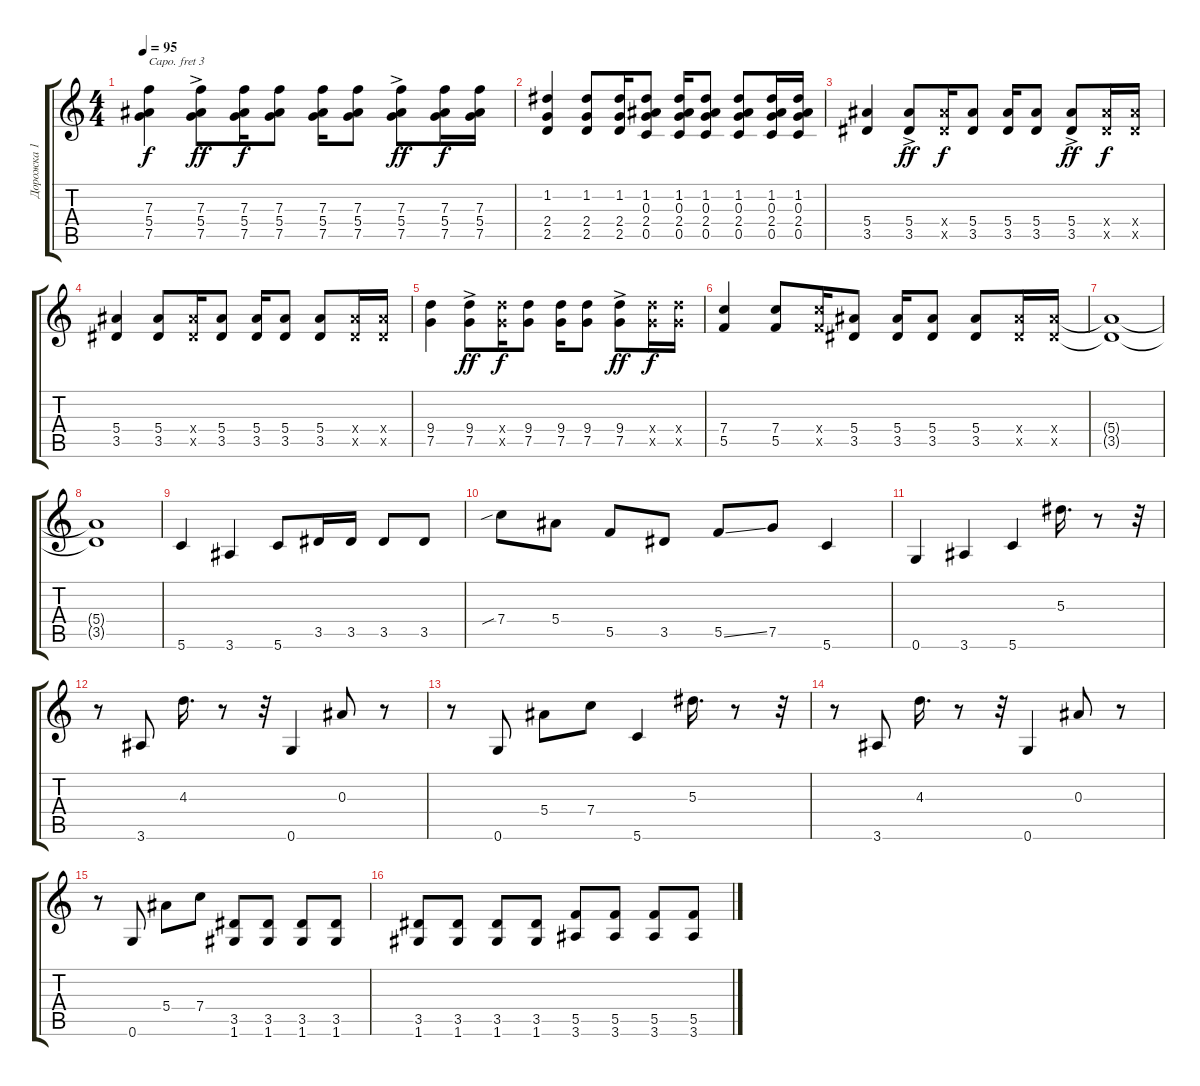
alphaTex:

\track ("Дорожка 1" "Дорожка 1") {instrument acousticguitarsteel}
\staff {score tabs}
\capo 3
\tuning (E4 B3 G3 D3 A2 E2) {hide}
\ts (4 4)
\tempo 95
\clef g2
\ks c
(7.3 5.4 7.5).4{dy f} (7.3 5.4{ac} 7.5{ac}).8{dy ff} (7.3 5.4 7.5).16{dy f} (7.3 5.4 7.5).8 (7.3 5.4 7.5).16 (7.3 5.4 7.5).8 (7.3 5.4{ac} 7.5{ac}).8{dy ff} (7.3 5.4 7.5).16{dy f} (7.3 5.4 7.5).16 |
(1.2 2.4 2.5).4 (1.2 2.4 2.5).8 (1.2 2.4 2.5).16 (1.2 0.3 2.4 0.5).8 (1.2 0.3 2.4 0.5).16 (1.2 0.3 2.4 0.5).8 (1.2 0.3 2.4 0.5).8 (1.2 0.3 2.4 0.5).16 (1.2 0.3 2.4 0.5).16 |
(5.4 3.5).4 (5.4{ac} 3.5{ac}).8{dy ff} (5.4{x} 3.5{x}).16{dy f} (5.4 3.5).8 (5.4 3.5).16 (5.4 3.5).8 (5.4{ac} 3.5{ac}).8{dy ff} (5.4{x} 3.5{x}).16{dy f} (5.4{x} 3.5{x}).16 |
(5.4 3.5).4 (5.4 3.5).8 (5.4{x} 3.5{x}).16 (5.4 3.5).8 (5.4 3.5).16 (5.4 3.5).8 (5.4 3.5).8 (5.4{x} 3.5{x}).16 (5.4{x} 3.5{x}).16 |
(9.4 7.5).4 (9.4{ac} 7.5{ac}).8{dy ff} (9.4{x} 7.5{x}).16{dy f} (9.4 7.5).8 (9.4 7.5).16 (9.4 7.5).8 (9.4{ac} 7.5{ac}).8{dy ff} (9.4{x} 7.5{x}).16{dy f} (9.4{x} 7.5{x}).16 |
(7.4 5.5).4 (7.4 5.5).8 (7.4{x} 5.5{x}).16 (5.4 3.5).8 (5.4 3.5).16 (5.4 3.5).8 (5.4 3.5).8 (5.4{x} 3.5{x}).16 (5.4{x} 3.5{x}).16 |
(5.4{t} 3.5{t}).1 |
(5.4{t} 3.5{t}).1 |
5.6.4 3.6.4 5.6.8 3.5.16 3.5.16 3.5.8 3.5.8 |
7.4{sib}.8 5.4.8 5.5.8 3.5.8 5.5{ss}.8 7.5.8 5.6.4 |
0.6.4 3.6.4 5.6.4 5.3.16{d} r.8 r.32 |
r.8 3.6.8 4.3.16{d} r.8 r.32 0.6.4 0.3.8 r.8 |
r.8 0.6.8 5.4.8 7.4.8 5.6.4 5.3.16{d} r.8 r.32 |
r.8 3.6.8 4.3.16{d} r.8 r.32 0.6.4 0.3.8 r.8 |
r.8 0.6.8 5.4.8 7.4.8 (3.5 1.6).8{instrument distortionguitar} (3.5 1.6).8 (3.5 1.6).8 (3.5 1.6).8 |
(3.5 1.6).8 (3.5 1.6).8 (3.5 1.6).8 (3.5 1.6).8 (5.5 3.6).8 (5.5 3.6).8 (5.5 3.6).8 (5.5 3.6).8
